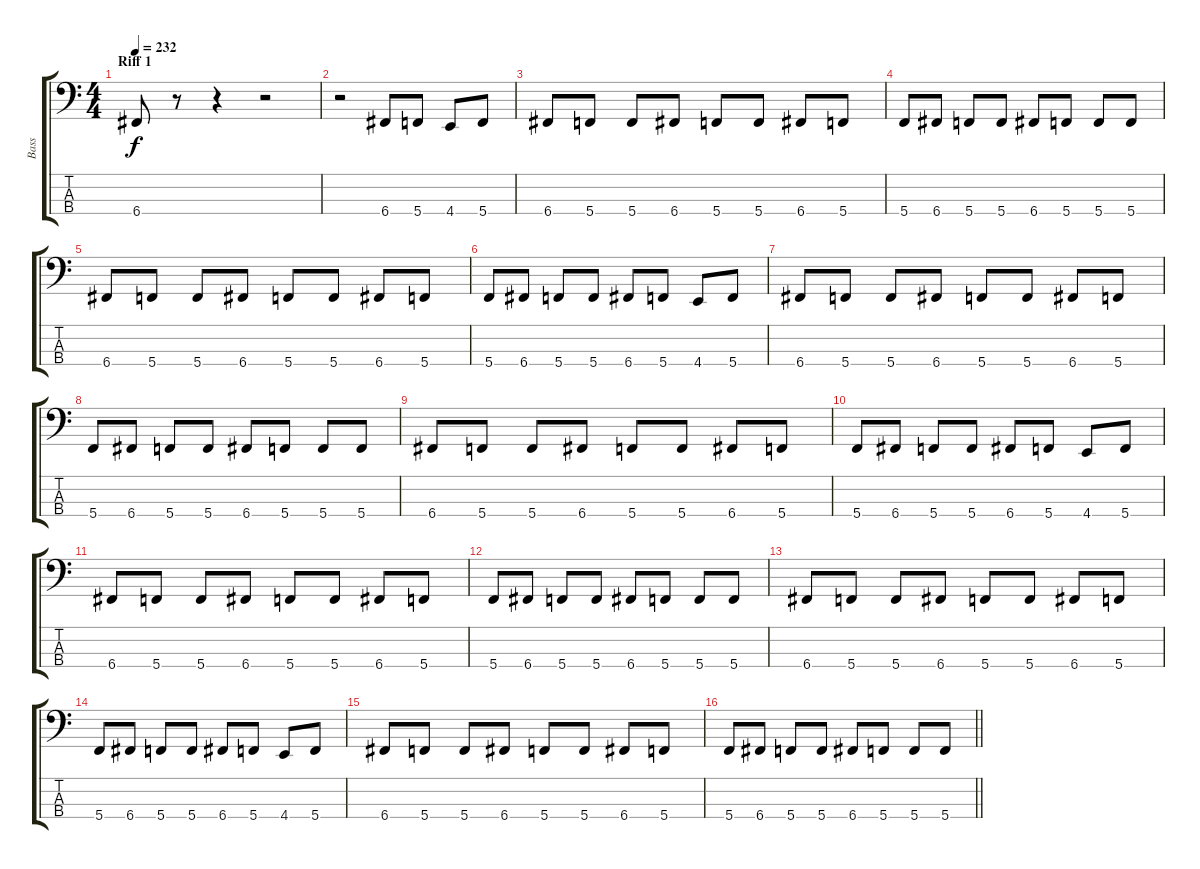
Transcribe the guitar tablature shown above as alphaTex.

\track ("Bass" "Bass") {instrument electricbassfinger}
\staff {score tabs}
\tuning (Eb2 Bb1 F1 C1) {hide}
\ts (4 4)
\section ("" "Riff 1")
\tempo 232
\clef f4
\ks c
6.4.8{dy f} r.8 r.4 r.2 |
r.2 6.4.8 5.4.8 4.4.8 5.4.8 |
6.4.8 5.4.8 5.4.8 6.4.8 5.4.8 5.4.8 6.4.8 5.4.8 |
5.4.8 6.4.8 5.4.8 5.4.8 6.4.8 5.4.8 5.4.8 5.4.8 |
6.4.8 5.4.8 5.4.8 6.4.8 5.4.8 5.4.8 6.4.8 5.4.8 |
5.4.8 6.4.8 5.4.8 5.4.8 6.4.8 5.4.8 4.4.8 5.4.8 |
6.4.8 5.4.8 5.4.8 6.4.8 5.4.8 5.4.8 6.4.8 5.4.8 |
5.4.8 6.4.8 5.4.8 5.4.8 6.4.8 5.4.8 5.4.8 5.4.8 |
6.4.8 5.4.8 5.4.8 6.4.8 5.4.8 5.4.8 6.4.8 5.4.8 |
5.4.8 6.4.8 5.4.8 5.4.8 6.4.8 5.4.8 4.4.8 5.4.8 |
6.4.8 5.4.8 5.4.8 6.4.8 5.4.8 5.4.8 6.4.8 5.4.8 |
5.4.8 6.4.8 5.4.8 5.4.8 6.4.8 5.4.8 5.4.8 5.4.8 |
6.4.8 5.4.8 5.4.8 6.4.8 5.4.8 5.4.8 6.4.8 5.4.8 |
5.4.8 6.4.8 5.4.8 5.4.8 6.4.8 5.4.8 4.4.8 5.4.8 |
6.4.8 5.4.8 5.4.8 6.4.8 5.4.8 5.4.8 6.4.8 5.4.8 |
\barLineRight lightlight
5.4.8 6.4.8 5.4.8 5.4.8 6.4.8 5.4.8 5.4.8 5.4.8
